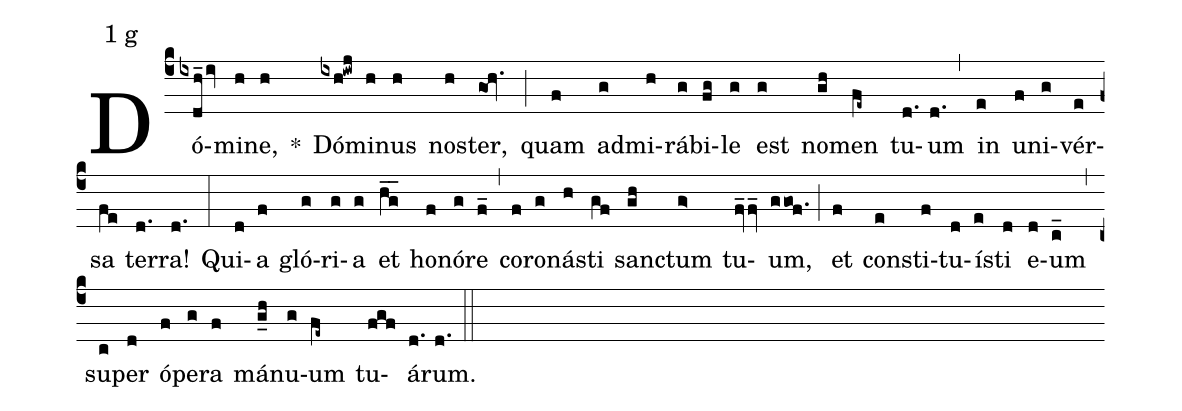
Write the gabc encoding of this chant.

mode:1 g;
%%
(c4) Dó(ixdh_/iv)mi(h)ne,(h) *() Dó(ixh!iwj)mi(h)nus(h) nos(h)ter,(goh.) (;) quam(f) ad(g)mi(h)rá(g)bi(fg)le(g) est(g) no(gh)men(fe~) tu(d.)um(d.) (,) in(e) u(f)ni(g)vér(e)sa(fe) ter(d.)ra!(d.) (:) Qui(d)a(f) gló(g)ri(g)a(g) et(h_g_) ho(f)nó(g)re(f_) (,) co(f)ro(g)nás(h)ti(gf) sanc(gh)tum(g>) tu(fv_fv_)um,(ggof.) (;) et(f) con(e)sti(f)tu(d)ís(e)ti(d) e(d)um(c_) (,) su(c)per(d) ó(f)pe(g)ra(f) má(g_h)nu(g)um(fe~) tu(fgf)á(d.)rum.(d.) (::)
